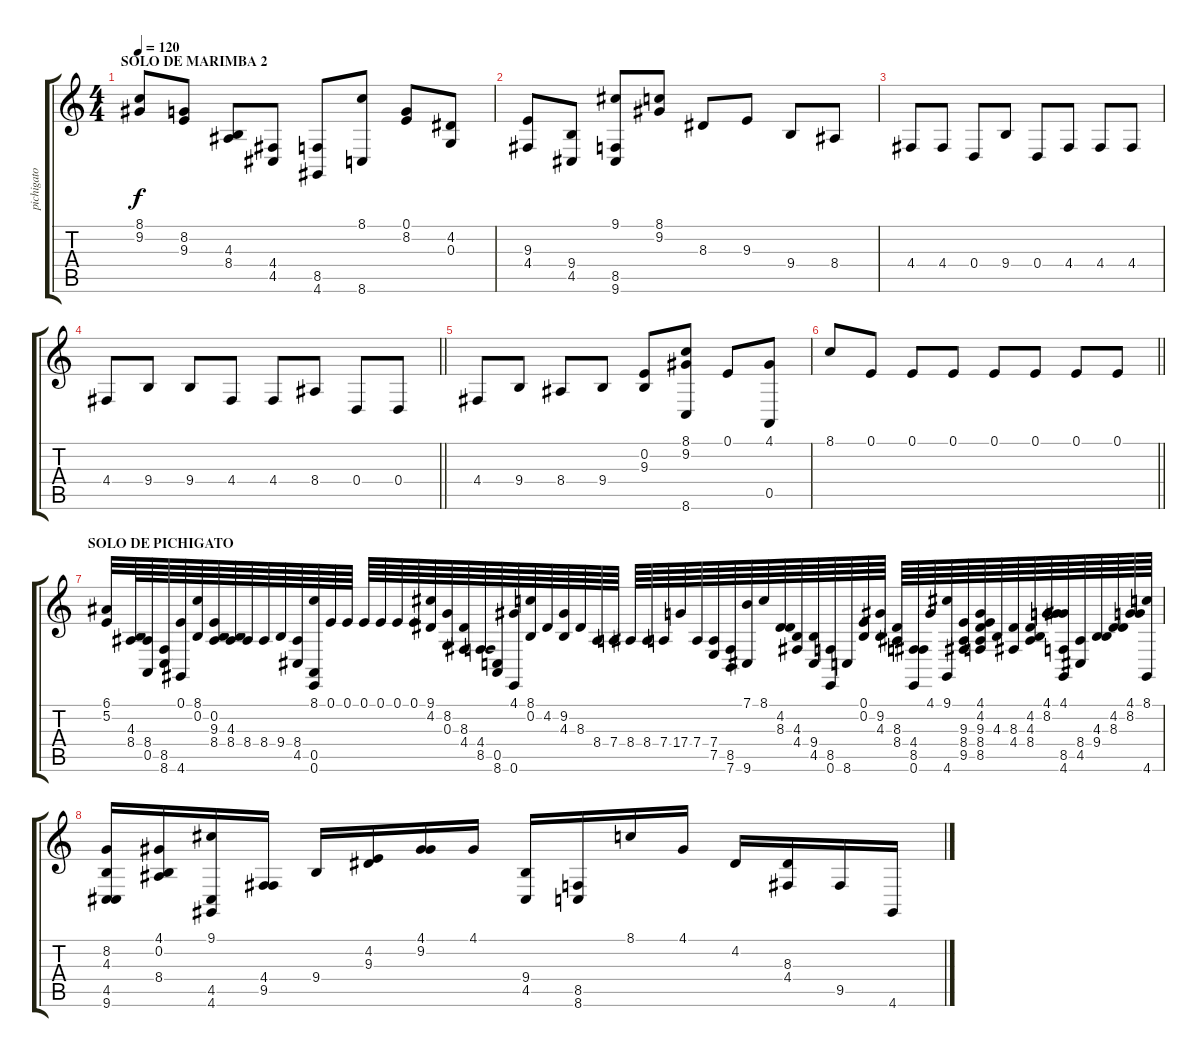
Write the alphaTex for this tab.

\track ("pichigato estrings!" "pichigato ") {instrument pizzicatostrings}
\staff {score tabs}
\tuning (E4 B3 G3 D3 A2 E2) {hide}
\ts (4 4)
\section ("" "SOLO DE MARIMBA 2")
\tempo 120
\clef g2
\ks c
(8.1 9.2).8{dy f} (8.2 9.3).8 (4.3 8.4).8 (4.4 4.5).8 (8.5 4.6).8 (8.1 8.6).8 (0.1 8.2).8 (4.2 0.3).8 |
(9.3 4.4).8 (9.4 4.5).8 (9.1 8.5 9.6).8 (8.1 9.2).8 8.3.8 9.3.8 9.4.8 8.4.8 |
4.4.8 4.4.8 0.4.8 9.4.8 0.4.8 4.4.8 4.4.8 4.4.8 |
\barLineRight lightlight
4.4.8 9.4.8 9.4.8 4.4.8 4.4.8 8.4.8 0.4.8 0.4.8 |
4.4.8 9.4.8 8.4.8 9.4.8 (0.2 9.3).8 (8.1 9.2 8.6).8 0.1.8 (4.1 0.5).8 |
\barLineRight lightlight
8.1.8 0.1.8 0.1.8 0.1.8 0.1.8 0.1.8 0.1.8 0.1.8 |
\section ("" "SOLO DE PICHIGATO")
(6.1 5.2).32 (4.3 8.4).64 (8.4 0.5).64 (8.5 8.6).64 (0.1 4.6).64 (8.1 0.2).64 (0.2 9.3 8.4).64 (4.3 8.4).64 8.4.64 8.4.64 9.4.64 (8.4 4.5).64 (8.1 0.5 0.6).64 0.1.64 0.1.64 0.1.64 0.1.64 0.1.64 0.1.64 (9.1 4.2).64 (8.2 0.3).64 (8.3 4.4).64 (4.4 8.5).64 (0.5 8.6).64 (4.1 0.6).64 (8.1 0.2).64 4.2.64 (9.2 4.3).64 8.3.64 8.4.64 7.4.64 8.4.64 8.4.64 7.4.64 17.4.64 7.4.64 (7.4 7.5).64 (8.5 7.6).64 (7.1 9.6).64 8.1.64 (4.2 8.3).64 (4.3 4.4).64 (9.4 4.5).64 (8.5 0.6).64 8.6.64 (0.1 0.2).64 (9.2 4.3).64 (8.3 8.4).64 (4.4 8.5 0.6).64 4.1.64 (9.1 4.6).64 (9.3 8.4 9.5).64 (4.1 4.2 9.3 8.4 8.5).64 4.3.64 (8.3 4.4).64 (4.2 4.3 8.4).64 (4.1 8.2).64 (4.1 8.5 4.6).64 (8.4 4.5).64 (4.3 9.4).64 (4.2 8.3).64 (4.1 8.2).64 (8.1 4.6).64 |
(8.2 4.3 4.5 9.6).16 (4.1 0.2 8.4).16 (9.1 4.5 4.6).16 (4.4 9.5).16 9.4.16 (4.2 9.3).16 (4.1 9.2).16 4.1.16 (9.4 4.5).16 (8.5 8.6).16 8.1.16 4.1.16 4.2.16 (8.3 4.4).16 9.5.16 4.6.16
